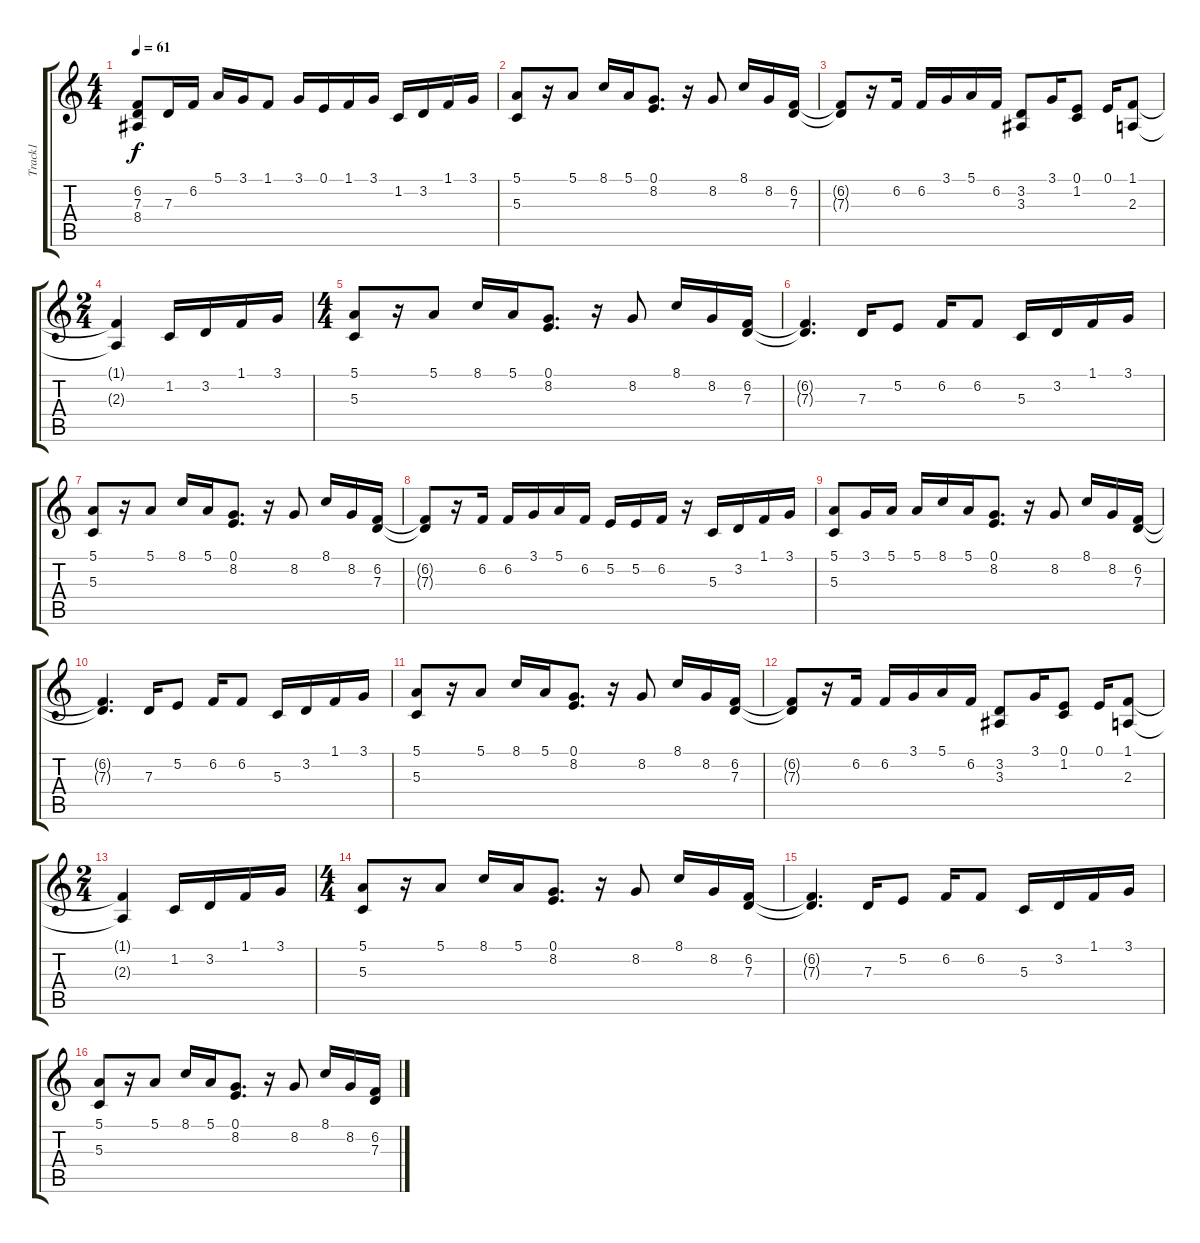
\track ("Track1" "Track1") {instrument celesta}
\staff {score tabs}
\tuning (E4 B3 G3 D3 A2 E2) {hide}
\ts (4 4)
\tempo 61
\clef g2
\ks c
(6.2 7.3 8.4).8{dy f} 7.3.16 6.2.16 5.1.16 3.1.16 1.1.8 3.1.16 0.1.16 1.1.16 3.1.16 1.2.16 3.2.16 1.1.16 3.1.16 |
(5.1 5.3).8 r.16 5.1.8 8.1.16 5.1.16 (0.1 8.2).8{d} r.16 8.2.8 8.1.16 8.2.16 (6.2 7.3).16 |
(6.2{t} 7.3{t}).8 r.16 6.2.16 6.2.16 3.1.16 5.1.16 6.2.16 (3.2 3.3).8 3.1.16 (0.1 1.2).8 0.1.16 (1.1 2.3).8 |
\ts (2 4)
(1.1{t} 2.3{t}).4 1.2.16 3.2.16 1.1.16 3.1.16 |
\ts (4 4)
(5.1 5.3).8 r.16 5.1.8 8.1.16 5.1.16 (0.1 8.2).8{d} r.16 8.2.8 8.1.16 8.2.16 (6.2 7.3).16 |
(6.2{t} 7.3{t}).4{d} 7.3.16 5.2.8 6.2.16 6.2.8 5.3.16 3.2.16 1.1.16 3.1.16 |
(5.1 5.3).8 r.16 5.1.8 8.1.16 5.1.16 (0.1 8.2).8{d} r.16 8.2.8 8.1.16 8.2.16 (6.2 7.3).16 |
(6.2{t} 7.3{t}).8 r.16 6.2.16 6.2.16 3.1.16 5.1.16 6.2.16 5.2.16 5.2.16 6.2.16 r.16 5.3.16 3.2.16 1.1.16 3.1.16 |
(5.1 5.3).8 3.1.16 5.1.16 5.1.16 8.1.16 5.1.16 (0.1 8.2).8{d} r.16 8.2.8 8.1.16 8.2.16 (6.2 7.3).16 |
(6.2{t} 7.3{t}).4{d} 7.3.16 5.2.8 6.2.16 6.2.8 5.3.16 3.2.16 1.1.16 3.1.16 |
(5.1 5.3).8 r.16 5.1.8 8.1.16 5.1.16 (0.1 8.2).8{d} r.16 8.2.8 8.1.16 8.2.16 (6.2 7.3).16 |
(6.2{t} 7.3{t}).8 r.16 6.2.16 6.2.16 3.1.16 5.1.16 6.2.16 (3.2 3.3).8 3.1.16 (0.1 1.2).8 0.1.16 (1.1 2.3).8 |
\ts (2 4)
(1.1{t} 2.3{t}).4 1.2.16 3.2.16 1.1.16 3.1.16 |
\ts (4 4)
(5.1 5.3).8 r.16 5.1.8 8.1.16 5.1.16 (0.1 8.2).8{d} r.16 8.2.8 8.1.16 8.2.16 (6.2 7.3).16 |
(6.2{t} 7.3{t}).4{d} 7.3.16 5.2.8 6.2.16 6.2.8 5.3.16 3.2.16 1.1.16 3.1.16 |
(5.1 5.3).8 r.16 5.1.8 8.1.16 5.1.16 (0.1 8.2).8{d} r.16 8.2.8 8.1.16 8.2.16 (6.2 7.3).16
